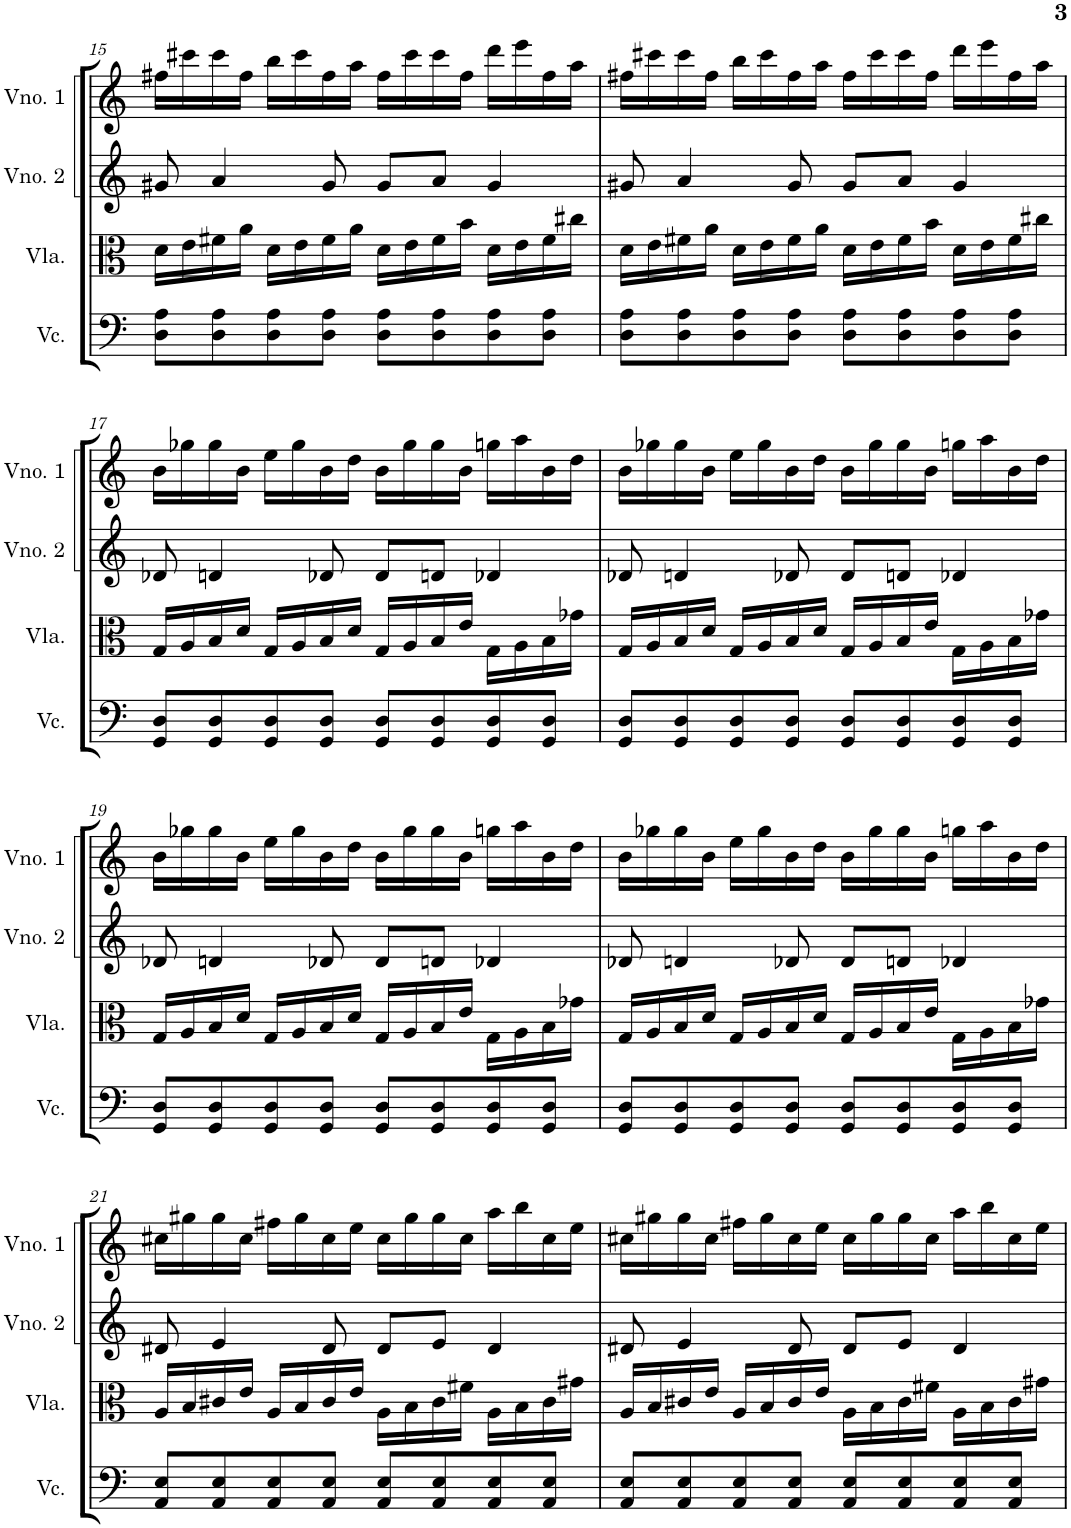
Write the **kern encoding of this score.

**kern	**kern	**kern	**kern
*part4	*part3	*part2	*part1
*staff4	*staff3	*staff2	*staff1
*I"Violoncelo	*I"Viola	*I"Violino 2	*I"Violino 1
*I'Vc.	*I'Vla.	*I'Vno. 2	*I'Vno. 1
!!LO:PB:g=z
*clefF4	*clefC3	*clefG2	*clefG2
*k[]	*k[]	*k[]	*k[]
*M4/4	*M4/4	*M4/4	*M4/4
=15	=15	=15	=15
8D\ 8A\L	16d\LL	8g#X/	16ff#X\LL
.	16e\	.	16ccc#X\
8D\ 8A\	16f#X\	4a/	16ccc#\
.	16a\JJ	.	16ff#\JJ
8D\ 8A\	16d\LL	.	16bb\LL
.	16e\	.	16ccc#\
8D\ 8A\J	16f#\	8g#/	16ff#\
.	16a\JJ	.	16aa\JJ
8D\ 8A\L	16d\LL	8g#/L	16ff#\LL
.	16e\	.	16ccc#\
8D\ 8A\	16f#\	8a/J	16ccc#\
.	16b\JJ	.	16ff#\JJ
8D\ 8A\	16d\LL	4g#/	16ddd\LL
.	16e\	.	16eee\
8D\ 8A\J	16f#\	.	16ff#\
.	16cc#X\JJ	.	16aa\JJ
=16	=16	=16	=16
8D\ 8A\L	16d\LL	8g#X/	16ff#X\LL
.	16e\	.	16ccc#X\
8D\ 8A\	16f#X\	4a/	16ccc#\
.	16a\JJ	.	16ff#\JJ
8D\ 8A\	16d\LL	.	16bb\LL
.	16e\	.	16ccc#\
8D\ 8A\J	16f#\	8g#/	16ff#\
.	16a\JJ	.	16aa\JJ
8D\ 8A\L	16d\LL	8g#/L	16ff#\LL
.	16e\	.	16ccc#\
8D\ 8A\	16f#\	8a/J	16ccc#\
.	16b\JJ	.	16ff#\JJ
8D\ 8A\	16d\LL	4g#/	16ddd\LL
.	16e\	.	16eee\
8D\ 8A\J	16f#\	.	16ff#\
.	16cc#X\JJ	.	16aa\JJ
!!LO:LB:g=z
=17	=17	=17	=17
8GG/ 8D/L	16G/LL	8d-X/	16b\LL
.	16A/	.	16gg-X\
8GG/ 8D/	16B/	4dn/	16gg-\
.	16d/JJ	.	16b\JJ
8GG/ 8D/	16G/LL	.	16ee\LL
.	16A/	.	16gg-\
8GG/ 8D/J	16B/	8d-X/	16b\
.	16d/JJ	.	16dd\JJ
8GG/ 8D/L	16G/LL	8d-/L	16b\LL
.	16A/	.	16gg-\
8GG/ 8D/	16B/	8dn/J	16gg-\
.	16e/JJ	.	16b\JJ
8GG/ 8D/	16G\LL	4d-X/	16ggn\LL
.	16A\	.	16aa\
8GG/ 8D/J	16B\	.	16b\
.	16g-X\JJ	.	16dd\JJ
=18	=18	=18	=18
8GG/ 8D/L	16G/LL	8d-X/	16b\LL
.	16A/	.	16gg-X\
8GG/ 8D/	16B/	4dn/	16gg-\
.	16d/JJ	.	16b\JJ
8GG/ 8D/	16G/LL	.	16ee\LL
.	16A/	.	16gg-\
8GG/ 8D/J	16B/	8d-X/	16b\
.	16d/JJ	.	16dd\JJ
8GG/ 8D/L	16G/LL	8d-/L	16b\LL
.	16A/	.	16gg-\
8GG/ 8D/	16B/	8dn/J	16gg-\
.	16e/JJ	.	16b\JJ
8GG/ 8D/	16G\LL	4d-X/	16ggn\LL
.	16A\	.	16aa\
8GG/ 8D/J	16B\	.	16b\
.	16g-X\JJ	.	16dd\JJ
!!LO:LB:g=z
=19	=19	=19	=19
8GG/ 8D/L	16G/LL	8d-X/	16b\LL
.	16A/	.	16gg-X\
8GG/ 8D/	16B/	4dn/	16gg-\
.	16d/JJ	.	16b\JJ
8GG/ 8D/	16G/LL	.	16ee\LL
.	16A/	.	16gg-\
8GG/ 8D/J	16B/	8d-X/	16b\
.	16d/JJ	.	16dd\JJ
8GG/ 8D/L	16G/LL	8d-/L	16b\LL
.	16A/	.	16gg-\
8GG/ 8D/	16B/	8dn/J	16gg-\
.	16e/JJ	.	16b\JJ
8GG/ 8D/	16G\LL	4d-X/	16ggn\LL
.	16A\	.	16aa\
8GG/ 8D/J	16B\	.	16b\
.	16g-X\JJ	.	16dd\JJ
=20	=20	=20	=20
8GG/ 8D/L	16G/LL	8d-X/	16b\LL
.	16A/	.	16gg-X\
8GG/ 8D/	16B/	4dn/	16gg-\
.	16d/JJ	.	16b\JJ
8GG/ 8D/	16G/LL	.	16ee\LL
.	16A/	.	16gg-\
8GG/ 8D/J	16B/	8d-X/	16b\
.	16d/JJ	.	16dd\JJ
8GG/ 8D/L	16G/LL	8d-/L	16b\LL
.	16A/	.	16gg-\
8GG/ 8D/	16B/	8dn/J	16gg-\
.	16e/JJ	.	16b\JJ
8GG/ 8D/	16G\LL	4d-X/	16ggn\LL
.	16A\	.	16aa\
8GG/ 8D/J	16B\	.	16b\
.	16g-X\JJ	.	16dd\JJ
!!LO:LB:g=z
=21	=21	=21	=21
8AA/ 8E/L	16A/LL	8d#X/	16cc#X\LL
.	16B/	.	16gg#X\
8AA/ 8E/	16c#X/	4e/	16gg#\
.	16e/JJ	.	16cc#\JJ
8AA/ 8E/	16A/LL	.	16ff#X\LL
.	16B/	.	16gg#\
8AA/ 8E/J	16c#/	8d#/	16cc#\
.	16e/JJ	.	16ee\JJ
8AA/ 8E/L	16A\LL	8d#/L	16cc#\LL
.	16B\	.	16gg#\
8AA/ 8E/	16c#\	8e/J	16gg#\
.	16f#X\JJ	.	16cc#\JJ
8AA/ 8E/	16A\LL	4d#/	16aa\LL
.	16B\	.	16bb\
8AA/ 8E/J	16c#\	.	16cc#\
.	16g#X\JJ	.	16ee\JJ
=22	=22	=22	=22
8AA/ 8E/L	16A/LL	8d#X/	16cc#X\LL
.	16B/	.	16gg#X\
8AA/ 8E/	16c#X/	4e/	16gg#\
.	16e/JJ	.	16cc#\JJ
8AA/ 8E/	16A/LL	.	16ff#X\LL
.	16B/	.	16gg#\
8AA/ 8E/J	16c#/	8d#/	16cc#\
.	16e/JJ	.	16ee\JJ
8AA/ 8E/L	16A\LL	8d#/L	16cc#\LL
.	16B\	.	16gg#\
8AA/ 8E/	16c#\	8e/J	16gg#\
.	16f#X\JJ	.	16cc#\JJ
8AA/ 8E/	16A\LL	4d#/	16aa\LL
.	16B\	.	16bb\
8AA/ 8E/J	16c#\	.	16cc#\
.	16g#X\JJ	.	16ee\JJ
=	=	=	=
*-	*-	*-	*-
